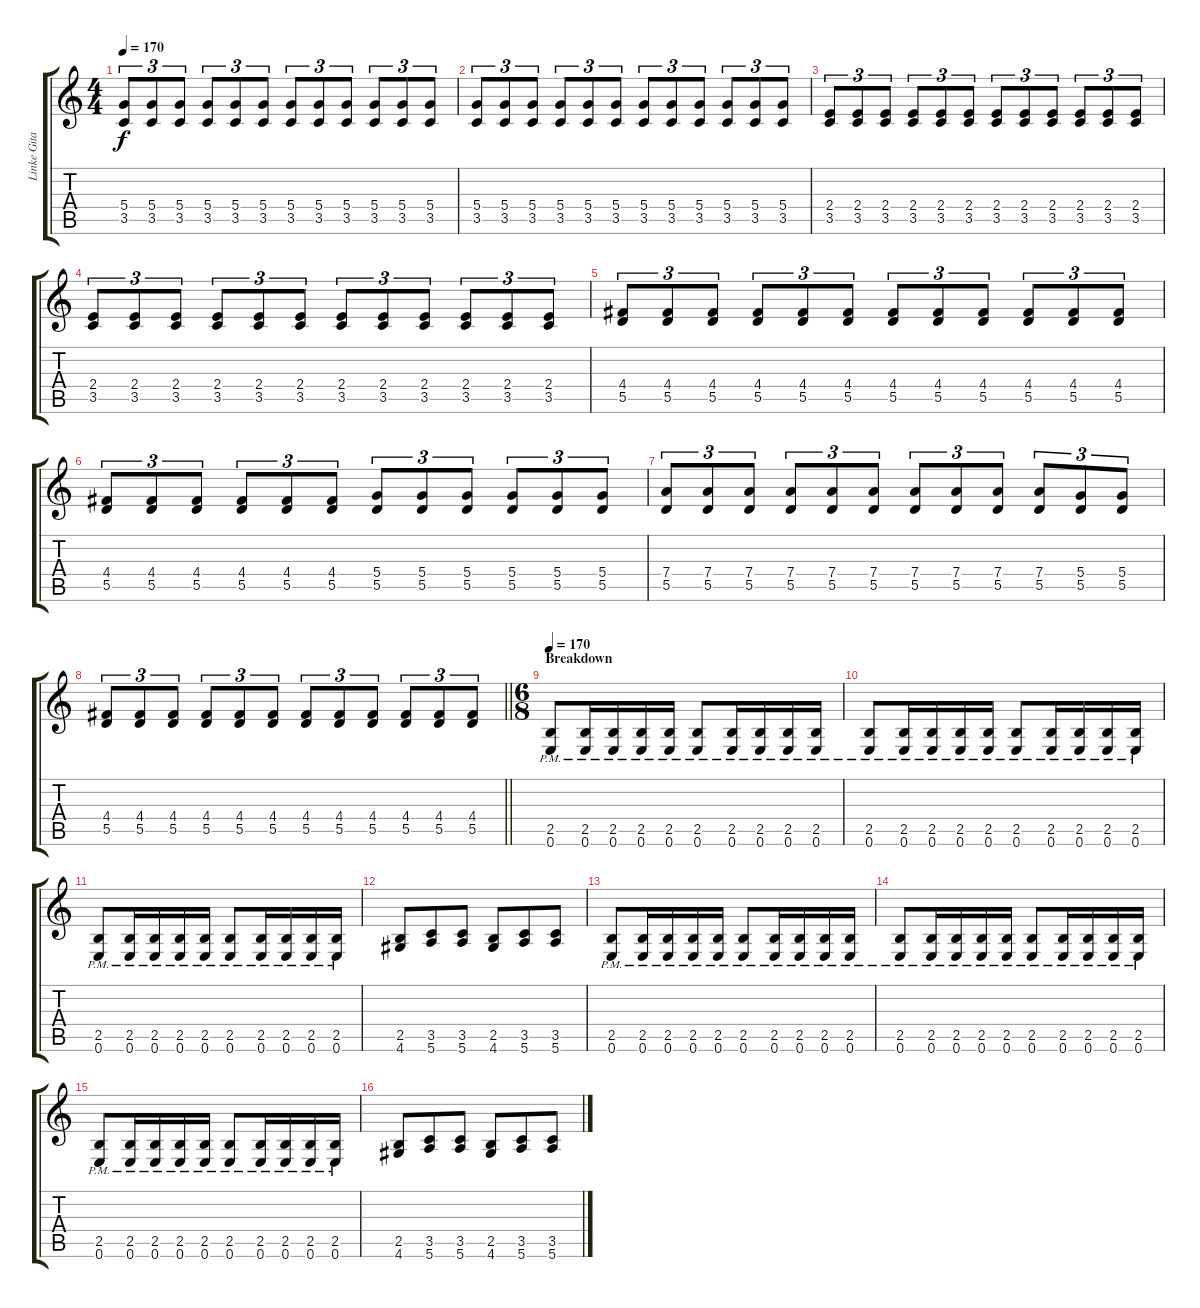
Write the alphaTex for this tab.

\track ("Linke Gitarre" "Linke Gita") {instrument distortionguitar}
\staff {score tabs}
\tuning (E4 B3 G3 D3 A2 E2) {hide}
\ts (4 4)
\tempo 170
\clef g2
\ks c
(5.4 3.5).8{tu (3 2) dy f} (5.4 3.5).8{tu (3 2)} (5.4 3.5).8{tu (3 2)} (5.4 3.5).8{tu (3 2)} (5.4 3.5).8{tu (3 2)} (5.4 3.5).8{tu (3 2)} (5.4 3.5).8{tu (3 2)} (5.4 3.5).8{tu (3 2)} (5.4 3.5).8{tu (3 2)} (5.4 3.5).8{tu (3 2)} (5.4 3.5).8{tu (3 2)} (5.4 3.5).8{tu (3 2)} |
(5.4 3.5).8{tu (3 2)} (5.4 3.5).8{tu (3 2)} (5.4 3.5).8{tu (3 2)} (5.4 3.5).8{tu (3 2)} (5.4 3.5).8{tu (3 2)} (5.4 3.5).8{tu (3 2)} (5.4 3.5).8{tu (3 2)} (5.4 3.5).8{tu (3 2)} (5.4 3.5).8{tu (3 2)} (5.4 3.5).8{tu (3 2)} (5.4 3.5).8{tu (3 2)} (5.4 3.5).8{tu (3 2)} |
(2.4 3.5).8{tu (3 2)} (2.4 3.5).8{tu (3 2)} (2.4 3.5).8{tu (3 2)} (2.4 3.5).8{tu (3 2)} (2.4 3.5).8{tu (3 2)} (2.4 3.5).8{tu (3 2)} (2.4 3.5).8{tu (3 2)} (2.4 3.5).8{tu (3 2)} (2.4 3.5).8{tu (3 2)} (2.4 3.5).8{tu (3 2)} (2.4 3.5).8{tu (3 2)} (2.4 3.5).8{tu (3 2)} |
(2.4 3.5).8{tu (3 2)} (2.4 3.5).8{tu (3 2)} (2.4 3.5).8{tu (3 2)} (2.4 3.5).8{tu (3 2)} (2.4 3.5).8{tu (3 2)} (2.4 3.5).8{tu (3 2)} (2.4 3.5).8{tu (3 2)} (2.4 3.5).8{tu (3 2)} (2.4 3.5).8{tu (3 2)} (2.4 3.5).8{tu (3 2)} (2.4 3.5).8{tu (3 2)} (2.4 3.5).8{tu (3 2)} |
(4.4 5.5).8{tu (3 2)} (4.4 5.5).8{tu (3 2)} (4.4 5.5).8{tu (3 2)} (4.4 5.5).8{tu (3 2)} (4.4 5.5).8{tu (3 2)} (4.4 5.5).8{tu (3 2)} (4.4 5.5).8{tu (3 2)} (4.4 5.5).8{tu (3 2)} (4.4 5.5).8{tu (3 2)} (4.4 5.5).8{tu (3 2)} (4.4 5.5).8{tu (3 2)} (4.4 5.5).8{tu (3 2)} |
(4.4 5.5).8{tu (3 2)} (4.4 5.5).8{tu (3 2)} (4.4 5.5).8{tu (3 2)} (4.4 5.5).8{tu (3 2)} (4.4 5.5).8{tu (3 2)} (4.4 5.5).8{tu (3 2)} (5.4 5.5).8{tu (3 2)} (5.4 5.5).8{tu (3 2)} (5.4 5.5).8{tu (3 2)} (5.4 5.5).8{tu (3 2)} (5.4 5.5).8{tu (3 2)} (5.4 5.5).8{tu (3 2)} |
(7.4 5.5).8{tu (3 2)} (7.4 5.5).8{tu (3 2)} (7.4 5.5).8{tu (3 2)} (7.4 5.5).8{tu (3 2)} (7.4 5.5).8{tu (3 2)} (7.4 5.5).8{tu (3 2)} (7.4 5.5).8{tu (3 2)} (7.4 5.5).8{tu (3 2)} (7.4 5.5).8{tu (3 2)} (7.4 5.5).8{tu (3 2)} (5.4 5.5).8{tu (3 2)} (5.4 5.5).8{tu (3 2)} |
\barLineRight lightlight
(4.4 5.5).8{tu (3 2)} (4.4 5.5).8{tu (3 2)} (4.4 5.5).8{tu (3 2)} (4.4 5.5).8{tu (3 2)} (4.4 5.5).8{tu (3 2)} (4.4 5.5).8{tu (3 2)} (4.4 5.5).8{tu (3 2)} (4.4 5.5).8{tu (3 2)} (4.4 5.5).8{tu (3 2)} (4.4 5.5).8{tu (3 2)} (4.4 5.5).8{tu (3 2)} (4.4 5.5).8{tu (3 2)} |
\ts (6 8)
\section ("" "Breakdown")
\tempo 170
(2.5{pm} 0.6).8 (2.5{pm} 0.6).16 (2.5{pm} 0.6).16 (2.5{pm} 0.6).16 (2.5{pm} 0.6).16 (2.5{pm} 0.6).8 (2.5{pm} 0.6).16 (2.5{pm} 0.6).16 (2.5{pm} 0.6).16 (2.5{pm} 0.6).16 |
(2.5{pm} 0.6).8 (2.5{pm} 0.6).16 (2.5{pm} 0.6).16 (2.5{pm} 0.6).16 (2.5{pm} 0.6).16 (2.5{pm} 0.6).8 (2.5{pm} 0.6).16 (2.5{pm} 0.6).16 (2.5{pm} 0.6).16 (2.5{pm} 0.6).16 |
(2.5{pm} 0.6).8 (2.5{pm} 0.6).16 (2.5{pm} 0.6).16 (2.5{pm} 0.6).16 (2.5{pm} 0.6).16 (2.5{pm} 0.6).8 (2.5{pm} 0.6).16 (2.5{pm} 0.6).16 (2.5{pm} 0.6).16 (2.5{pm} 0.6).16 |
(2.5 4.6).8 (3.5 5.6).8 (3.5 5.6).8 (2.5 4.6).8 (3.5 5.6).8 (3.5 5.6).8 |
(2.5{pm} 0.6).8 (2.5{pm} 0.6).16 (2.5{pm} 0.6).16 (2.5{pm} 0.6).16 (2.5{pm} 0.6).16 (2.5{pm} 0.6).8 (2.5{pm} 0.6).16 (2.5{pm} 0.6).16 (2.5{pm} 0.6).16 (2.5{pm} 0.6).16 |
(2.5{pm} 0.6).8 (2.5{pm} 0.6).16 (2.5{pm} 0.6).16 (2.5{pm} 0.6).16 (2.5{pm} 0.6).16 (2.5{pm} 0.6).8 (2.5{pm} 0.6).16 (2.5{pm} 0.6).16 (2.5{pm} 0.6).16 (2.5{pm} 0.6).16 |
(2.5{pm} 0.6).8 (2.5{pm} 0.6).16 (2.5{pm} 0.6).16 (2.5{pm} 0.6).16 (2.5{pm} 0.6).16 (2.5{pm} 0.6).8 (2.5{pm} 0.6).16 (2.5{pm} 0.6).16 (2.5{pm} 0.6).16 (2.5{pm} 0.6).16 |
(2.5 4.6).8 (3.5 5.6).8 (3.5 5.6).8 (2.5 4.6).8 (3.5 5.6).8 (3.5 5.6).8
